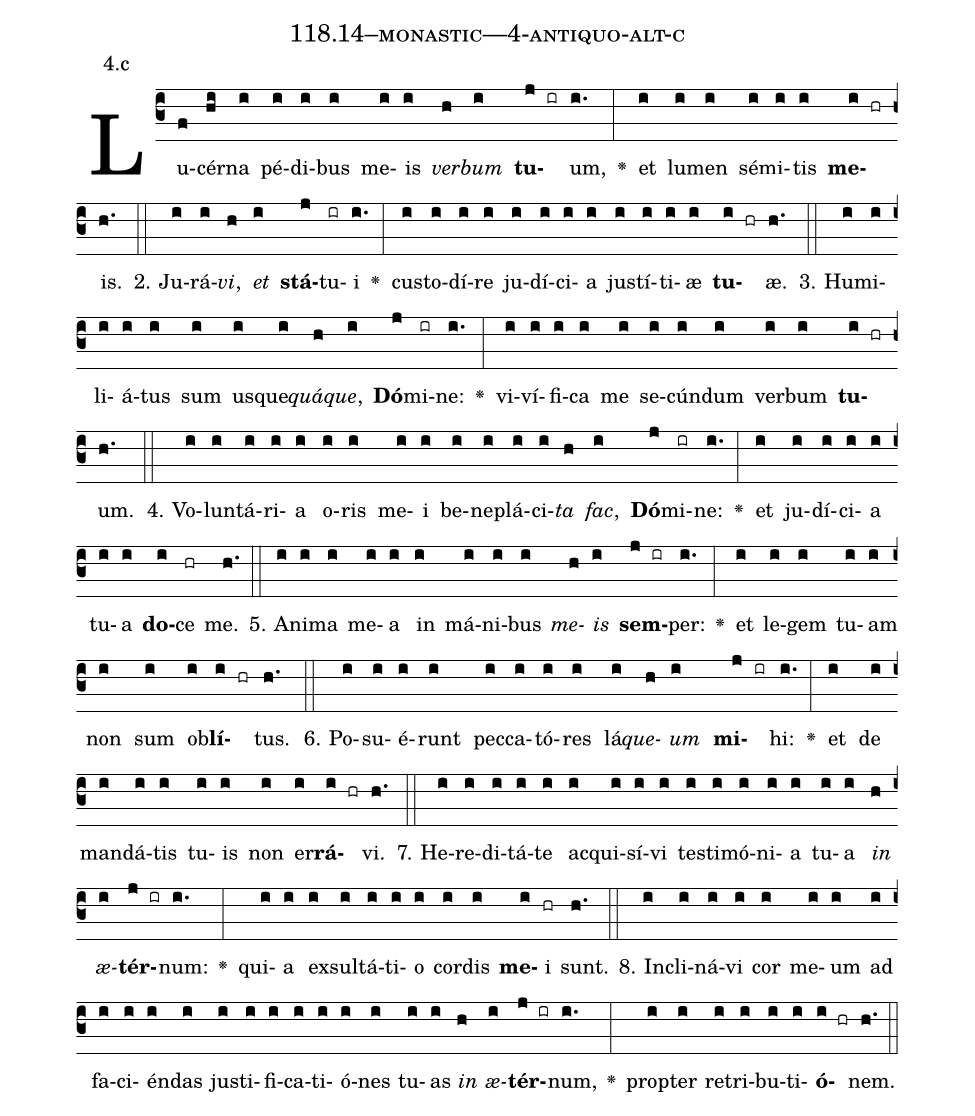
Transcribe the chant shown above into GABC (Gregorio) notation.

name: 118.14--monastic---4-antiquo-alt-c;
annotation: 4.c;
%%
(c3)Lu(f)cér(hi)na(i) pé(i)di(i)bus(i) me(i)is(i) <i>ver</i>(h)<i>bum</i>(i) <b>tu</b>(j ir)um,(i.) <v>\greheightstar</v>(:) et(i) lu(i)men(i) sé(i)mi(i)tis(i) <b>me</b>(i hr)is.(h.) (::)
2. Ju(i)rá(i)<i>vi</i>,(h) <i>et</i>(i) <b>stá</b>(j)tu(ir)i(i.) <v>\greheightstar</v>(:) cus(i)to(i)dí(i)re(i) ju(i)dí(i)ci(i)a(i) jus(i)tí(i)ti(i)æ(i) <b>tu</b>(i hr)æ.(h.) (::)
3. Hu(i)mi(i)li(i)á(i)tus(i) sum(i) us(i)que(i)<i>quá</i>(h)<i>que</i>,(i) <b>Dó</b>(j)mi(ir)ne:(i.) <v>\greheightstar</v>(:) vi(i)ví(i)fi(i)ca(i) me(i) se(i)cún(i)dum(i) ver(i)bum(i) <b>tu</b>(i hr)um.(h.) (::)
4. Vo(i)lun(i)tá(i)ri(i)a(i) o(i)ris(i) me(i)i(i) be(i)ne(i)plá(i)ci(i)<i>ta</i>(h) <i>fac</i>,(i) <b>Dó</b>(j)mi(ir)ne:(i.) <v>\greheightstar</v>(:) et(i) ju(i)dí(i)ci(i)a(i) tu(i)a(i) <b>do</b>(i)ce(hr) me.(h.) (::)
5. A(i)ni(i)ma(i) me(i)a(i) in(i) má(i)ni(i)bus(i) <i>me</i>(h)<i>is</i>(i) <b>sem</b>(j ir)per:(i.) <v>\greheightstar</v>(:) et(i) le(i)gem(i) tu(i)am(i) non(i) sum(i) ob(i)<b>lí</b>(i hr)tus.(h.) (::)
6. Po(i)su(i)é(i)runt(i) pec(i)ca(i)tó(i)res(i) lá(i)<i>que</i>(h)<i>um</i>(i) <b>mi</b>(j ir)hi:(i.) <v>\greheightstar</v>(:) et(i) de(i) man(i)dá(i)tis(i) tu(i)is(i) non(i) er(i)<b>rá</b>(i hr)vi.(h.) (::)
7. He(i)re(i)di(i)tá(i)te(i) ac(i)qui(i)sí(i)vi(i) tes(i)ti(i)mó(i)ni(i)a(i) tu(i)a(i) <i>in</i>(h) <i>æ</i>(i)<b>tér</b>(j ir)num:(i.) <v>\greheightstar</v>(:) qui(i)a(i) ex(i)sul(i)tá(i)ti(i)o(i) cor(i)dis(i) <b>me</b>(i)i(hr) sunt.(h.) (::)
8. In(i)cli(i)ná(i)vi(i) cor(i) me(i)um(i) ad(i) fa(i)ci(i)én(i)das(i) jus(i)ti(i)fi(i)ca(i)ti(i)ó(i)nes(i) tu(i)as(i) <i>in</i>(h) <i>æ</i>(i)<b>tér</b>(j ir)num,(i.) <v>\greheightstar</v>(:) prop(i)ter(i) re(i)tri(i)bu(i)ti(i)<b>ó</b>(i hr)nem.(h.) (::)
